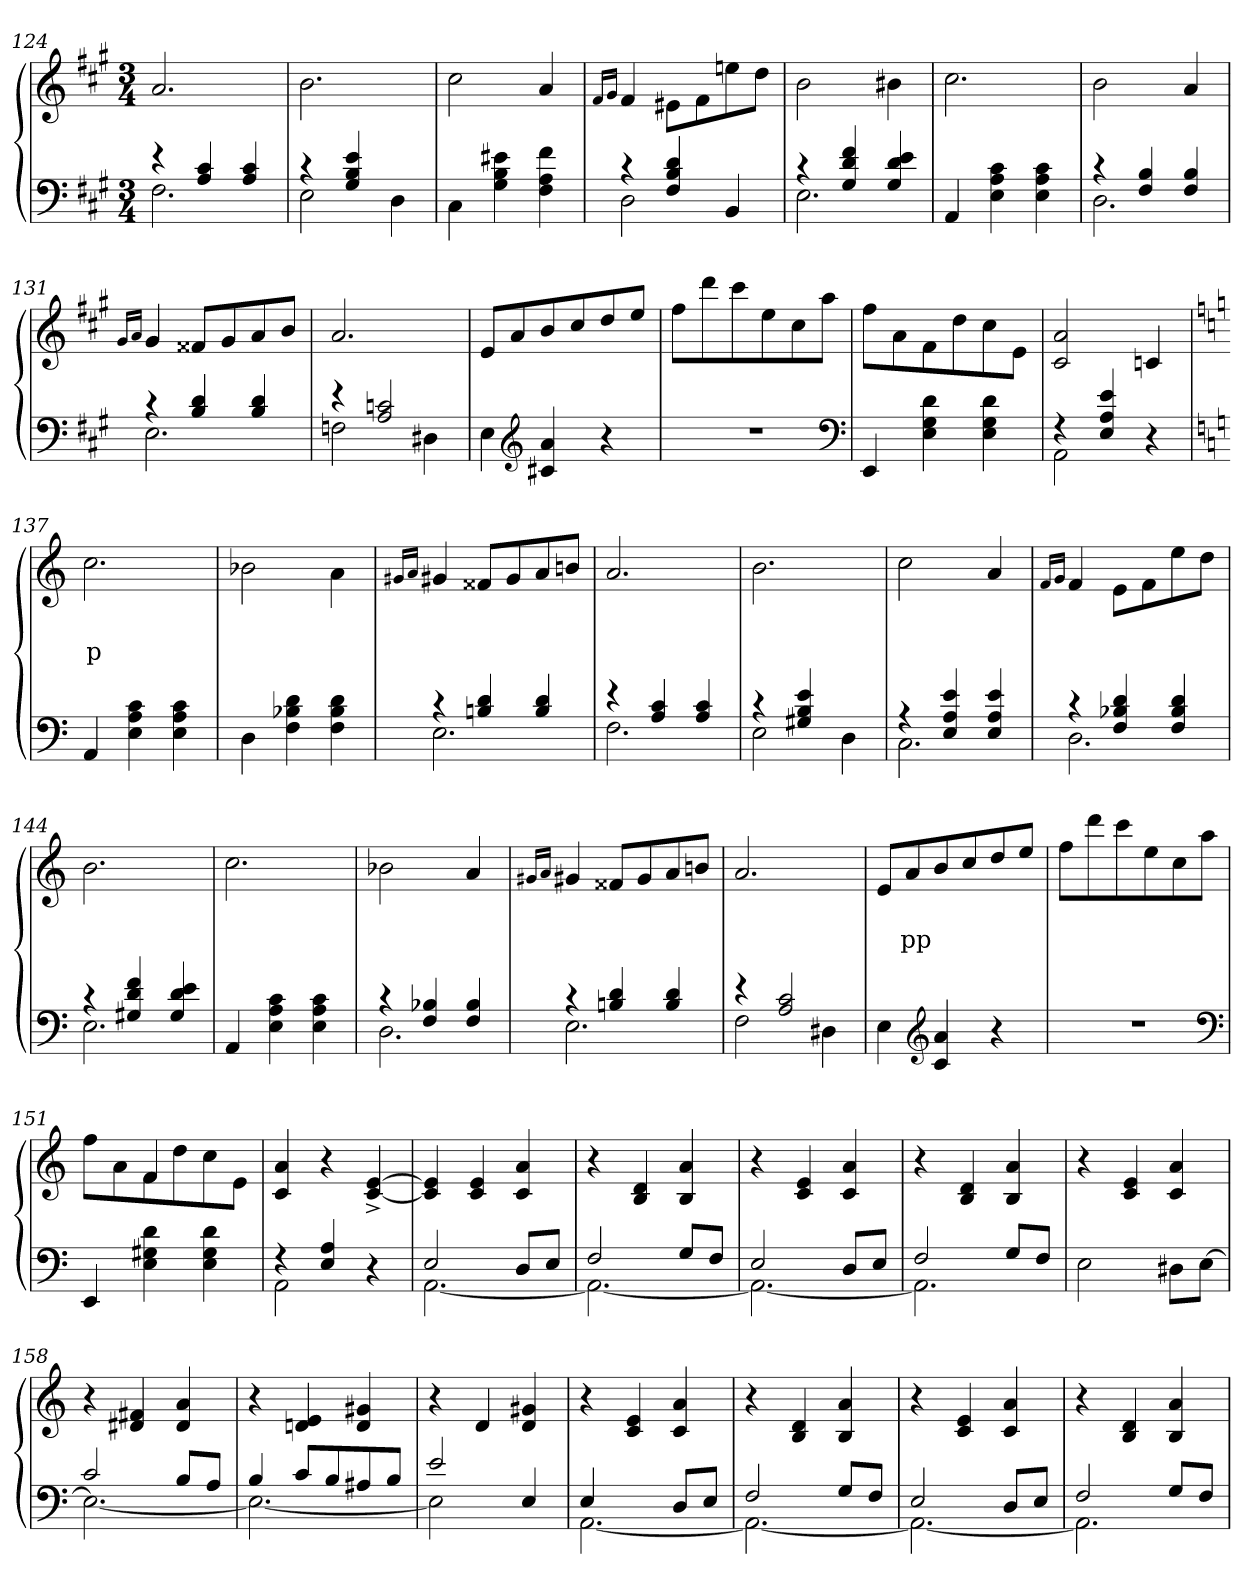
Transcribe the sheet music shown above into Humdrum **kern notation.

**kern	**kern	**text	**text
*part2	*part1	*part1	*part1
*staff2	*staff1	*staff1	*staff1
*clefF4	*clefG2	*	*
*k[f#c#g#]	*k[f#c#g#]	*	*
*M3/4	*M3/4	*	*
=124	=124	=124	=124
*^	*	*	*
4r	2.F#	2.a/	.	.
4c# 4A	.	.	.	.
4c# 4A	.	.	.	.
=125	=125	=125	=125	=125
4r	2E	2.b	.	.
4e 4B 4G#	.	.	.	.
4ryy	4D	.	.	.
*v	*v	*	*	*
=126	=126	=126	=126
4C#\	2cc#	.	.
4e#X 4B 4G#	.	.	.
4f# 4A 4F#	4a/	.	.
=127	=127	=127	=127
.	16qqf#/LL	.	.
.	16qqg#/JJ	.	.
*^	*	*	*
4r	2D	4f#/	.	.
4d 4B 4F#	.	8e#X\L	.	.
.	.	8f#	.	.
4BB	4ryy	8een	.	.
.	.	8ddJ	.	.
=128	=128	=128	=128	=128
4r	2.E	2b	.	.
4f# 4d 4G#	.	.	.	.
4e 4d 4G#	.	4b#X	.	.
*v	*v	*	*	*
=129	=129	=129	=129
4AA	2.cc#	.	.
4c# 4A 4E	.	.	.
4c# 4A 4E	.	.	.
=130	=130	=130	=130
*^	*	*	*
4r	2.D	2b	.	.
4B 4F#	.	.	.	.
4B 4F#	.	4a/	.	.
=131	=131	=131	=131	=131
.	.	16qqg#/L	.	.
.	.	16qqa/J	.	.
4r	2.E	4g#	.	.
4d 4B	.	8f##XL	.	.
.	.	8g#	.	.
4d 4B	.	8a	.	.
.	.	8bJ	.	.
=132	=132	=132	=132	=132
4r	2Fn	2.a/	.	.
2cn 2A	.	.	.	.
.	4D#X	.	.	.
*v	*v	*	*	*
=133	=133	=133	=133
4E	8eL	.	.
.	8a	.	.
*clefG2	*	*	*
4a 4c#X	8b	.	.
.	8cc#	.	.
4r	8dd	.	.
.	8eeJ	.	.
=134	=134	=134	=134
2.r	8ff#L	.	.
.	8ddd	.	.
.	8ccc#	.	.
.	8ee	.	.
.	8cc#	.	.
.	8aaJ	.	.
*clefF4	*	*	*
=135	=135	=135	=135
4EE	8ff#\L	.	.
.	8a	.	.
4d 4G# 4E	8f#	.	.
.	8dd	.	.
4d 4G# 4E	8cc#	.	.
.	8eJ	.	.
=136	=136	=136	=136
*^	*	*	*
4r	2AA	2a 2c#	.	.
4e 4A 4E	.	.	.	.
4r	4ryy	4cn	.	.
*v	*v	*	*	*
=137	=137	=137	=137
*k[]	*k[]	*	*
4AA	2.cc	.	p
4c 4A 4E	.	.	.
4c 4A 4E	.	.	.
=138	=138	=138	=138
4D	2b-X	.	.
4d 4B-X 4F	.	.	.
4d 4B- 4F	4a\	.	.
=139	=139	=139	=139
.	16qqg#X/L	.	.
.	16qqa/J	.	.
*^	*	*	*
4r	2.E	4g#/	.	.
4d 4Bn	.	8f##X/L	.	.
.	.	8g#	.	.
4d 4B	.	8a	.	.
.	.	8bnJ	.	.
=140	=140	=140	=140	=140
4r	2.F	2.a/	.	.
4c 4A	.	.	.	.
4c 4A	.	.	.	.
=141	=141	=141	=141	=141
4r	2E	2.b	.	.
4e 4B 4G#X	.	.	.	.
4ryy	4D	.	.	.
=142	=142	=142	=142	=142
4r	2.C	2cc	.	.
4e 4A 4E	.	.	.	.
4e 4A 4E	.	4a	.	.
=143	=143	=143	=143	=143
.	.	16qqf/LL	.	.
.	.	16qqg/JJ	.	.
4r	2.D	4f/	.	.
4d 4B-X 4F	.	8e\L	.	.
.	.	8f	.	.
4d 4B- 4F	.	8ee	.	.
.	.	8ddJ	.	.
=144	=144	=144	=144	=144
4r	2.E	2.b	.	.
4f 4d 4G#X	.	.	.	.
4e 4d 4G#	.	.	.	.
*v	*v	*	*	*
=145	=145	=145	=145
4AA	2.cc	.	.
4c 4A 4E	.	.	.
4c 4A 4E	.	.	.
=146	=146	=146	=146
*^	*	*	*
4r	2.D	2b-X	.	.
4B-X 4F	.	.	.	.
4B- 4F	.	4a	.	.
=147	=147	=147	=147	=147
.	.	16qqg#X/L	.	.
.	.	16qqa/J	.	.
4r	2.E	4g#	.	.
4d 4Bn	.	8f##XL	.	.
.	.	8g#	.	.
4d 4B	.	8a	.	.
.	.	8bnJ	.	.
=148	=148	=148	=148	=148
4r	2F	2.a/	.	.
2c 2A	.	.	.	.
.	4D#X	.	.	.
*v	*v	*	*	*
=149	=149	=149	=149
4E	8eL	.	.
.	8a	.	pp
*clefG2	*	*	*
4a 4c	8b	.	.
.	8cc	.	.
4r	8dd	.	.
.	8eeJ	.	.
=150	=150	=150	=150
2.r	8ffL	.	.
.	8ddd	.	.
.	8ccc	.	.
.	8ee	.	.
.	8cc	.	.
.	8aaJ	.	.
*clefF4	*	*	*
=151	=151	=151	=151
*	*^	*	*
4EE	4ryy	8ffL	.	.
.	.	8a	.	.
4d 4G#X 4E	4f	8f	.	.
.	.	8dd	.	.
4d 4G# 4E	4ryy	8cc	.	.
.	.	8eJ	.	.
*	*v	*v	*	*
=152	=152	=152	=152
*^	*	*	*
4r	2AA	4a 4c	.	.
4A 4E	.	4r	.	.
4r	4ryy	[4e^> [4c^>	.	.
=153	=153	=153	=153	=153
2E	[2.AA	4e] 4c]	.	.
.	.	4e 4c	.	.
8DL	.	4a 4c	.	.
8EJ	.	.	.	.
=154	=154	=154	=154	=154
2F	2.AA_	4r	.	.
.	.	4d 4B	.	.
8GL	.	4a 4B	.	.
8FJ	.	.	.	.
=155	=155	=155	=155	=155
2E	2.AA_	4r	.	.
.	.	4e 4c	.	.
8DL	.	4a 4c	.	.
8EJ	.	.	.	.
=156	=156	=156	=156	=156
2F	2.AA]	4r	.	.
.	.	4d 4B	.	.
8GL	.	4a 4B	.	.
8FJ	.	.	.	.
*v	*v	*	*	*
=157	=157	=157	=157
2E	4r	.	.
.	4e 4c	.	.
8D#XL	4a 4c	.	.
[8EJ	.	.	.
=158	=158	=158	=158
*^	*	*	*
2c	2.E_	4r	.	.
.	.	4f#X 4d#X	.	.
8BL	.	4a 4d#	.	.
8AJ	.	.	.	.
=159	=159	=159	=159	=159
4B	2.E_	4r	.	.
8cL	.	4e 4dn	.	.
8B	.	.	.	.
8A#X	.	4g#X 4d	.	.
8BJ	.	.	.	.
=160	=160	=160	=160	=160
2e	2E]	4r	.	.
.	.	4d	.	.
4E/	4ryy	4g#X 4d	.	.
=161	=161	=161	=161	=161
4E	[2.AA	4r	.	.
4ryy	.	4e 4c	.	.
8DL	.	4a 4c	.	.
8EJ	.	.	.	.
=162	=162	=162	=162	=162
2F	2.AA_	4r	.	.
.	.	4d 4B	.	.
8GL	.	4a 4B	.	.
8FJ	.	.	.	.
=163	=163	=163	=163	=163
2E	2.AA_	4r	.	.
.	.	4e 4c	.	.
8DL	.	4a 4c	.	.
8EJ	.	.	.	.
=164	=164	=164	=164	=164
2F	2.AA]	4r	.	.
.	.	4d 4B	.	.
8GL	.	4a 4B	.	.
8FJ	.	.	.	.
*v	*v	*	*	*
=	=	=	=
*-	*-	*-	*-
